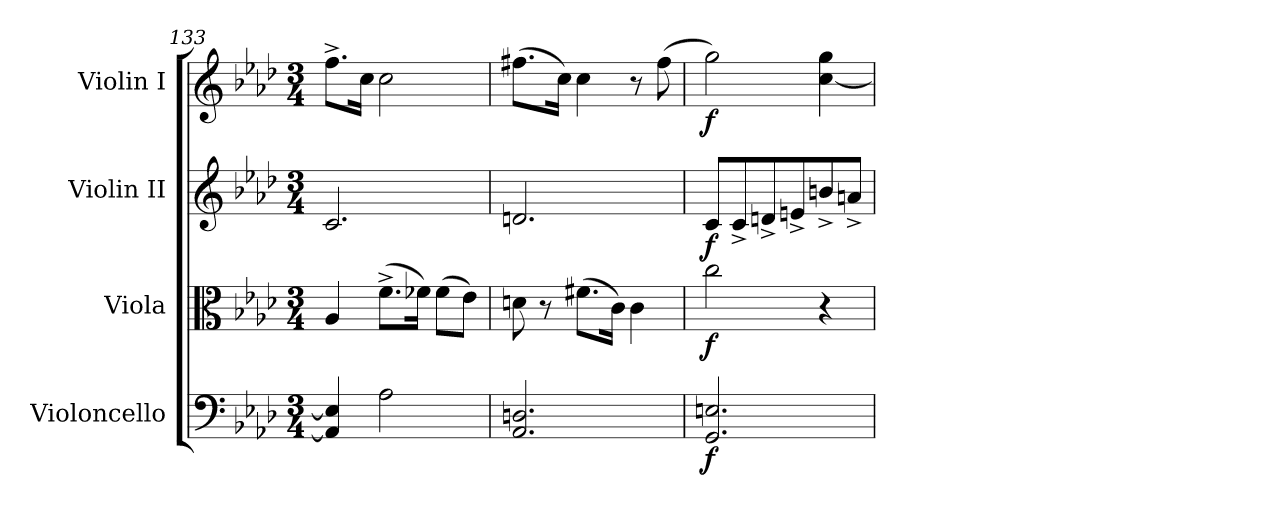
**kern	**dynam	**kern	**dynam	**kern	**dynam	**kern	**dynam
*part4	*part4	*part3	*part3	*part2	*part2	*part1	*part1
*staff4	*staff4	*staff3	*staff3	*staff2	*staff2	*staff1	*staff1
*I"Violoncello	*	*I"Viola	*	*I"Violin II	*	*I"Violin I	*
*I'Vc	*	*I'Vla	*	*I'Vln	*	*I'Vln	*
*clefF4	*	*clefC3	*	*clefG2	*	*clefG2	*
*k[b-e-a-d-]	*	*k[b-e-a-d-]	*	*k[b-e-a-d-]	*	*k[b-e-a-d-]	*
*M3/4	*	*M3/4	*	*M3/4	*	*M3/4	*
=133	=133	=133	=133	=133	=133	=133	=133
4AA-/] 4E-/]	.	4A-/	.	2.c/	.	8.ff^\L	.
.	.	.	.	.	.	16cc\Jk	.
2A-\	.	(8.f^\L	.	.	.	2cc\	.
.	.	16f-X\Jk)	.	.	.	.	.
.	.	(8f-\L	.	.	.	.	.
.	.	8e-\J)	.	.	.	.	.
=134	=134	=134	=134	=134	=134	=134	=134
2.AA-/ 2.Dn/	.	8dn\	.	2.dn/	.	(8.ff#X\L	.
.	.	8r	.	.	.	.	.
.	.	.	.	.	.	16cc\Jk)	.
.	.	(8.f#X\L	.	.	.	4cc\	.
.	.	16c\Jk)	.	.	.	.	.
.	.	4c\	.	.	.	8r	.
.	.	.	.	.	.	(8ff#\	.
=135	=135	=135	=135	=135	=135	=135	=135
!	!LO:DY:b	!	!LO:DY:b	!	!LO:DY:b	!	!LO:DY:b
2.GG/ 2.En/	f	2cc\	f	8c/L	f	2gg\)	f
.	.	.	.	8c^/	.	.	.
.	.	.	.	8dn^/	.	.	.
.	.	.	.	8en^/	.	.	.
.	.	4r	.	8bn^/	.	[4cc\ 4gg\	.
.	.	.	.	8an^/J	.	.	.
=	=	=	=	=	=	=	=
*-	*-	*-	*-	*-	*-	*-	*-
